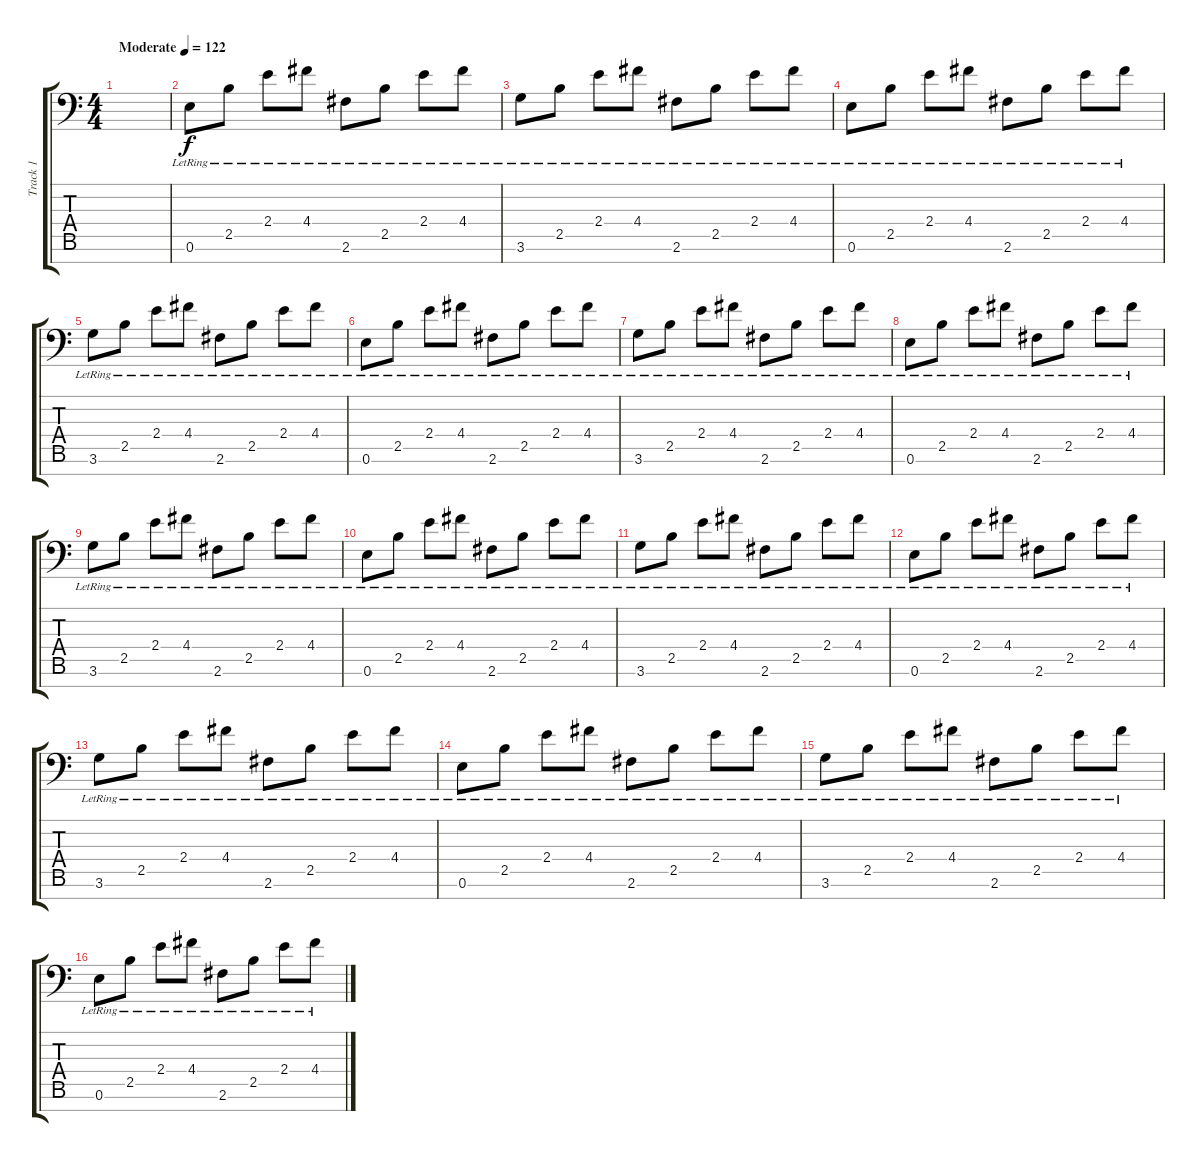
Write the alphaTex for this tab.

\track ("Track 1" "Track 1") {instrument acousticguitarsteel}
\staff {score tabs}
\tuning (E4 B3 G3 D3 A2 E2 A1) {hide}
\ts (4 4)
\tempo (122 "Moderate")
\clef f4
\ks c
|
0.6{lr}.8 2.5{lr}.8 2.4{lr}.8 4.4{lr}.8 2.6{lr}.8 2.5{lr}.8 2.4{lr}.8 4.4{lr}.8 |
3.6{lr}.8 2.5{lr}.8 2.4{lr}.8 4.4{lr}.8 2.6{lr}.8 2.5{lr}.8 2.4{lr}.8 4.4{lr}.8 |
0.6{lr}.8 2.5{lr}.8 2.4{lr}.8 4.4{lr}.8 2.6{lr}.8 2.5{lr}.8 2.4{lr}.8 4.4{lr}.8 |
3.6{lr}.8 2.5{lr}.8 2.4{lr}.8 4.4{lr}.8 2.6{lr}.8 2.5{lr}.8 2.4{lr}.8 4.4{lr}.8 |
0.6{lr}.8 2.5{lr}.8 2.4{lr}.8 4.4{lr}.8 2.6{lr}.8 2.5{lr}.8 2.4{lr}.8 4.4{lr}.8 |
3.6{lr}.8 2.5{lr}.8 2.4{lr}.8 4.4{lr}.8 2.6{lr}.8 2.5{lr}.8 2.4{lr}.8 4.4{lr}.8 |
0.6{lr}.8 2.5{lr}.8 2.4{lr}.8 4.4{lr}.8 2.6{lr}.8 2.5{lr}.8 2.4{lr}.8 4.4{lr}.8 |
3.6{lr}.8 2.5{lr}.8 2.4{lr}.8 4.4{lr}.8 2.6{lr}.8 2.5{lr}.8 2.4{lr}.8 4.4{lr}.8 |
0.6{lr}.8 2.5{lr}.8 2.4{lr}.8 4.4{lr}.8 2.6{lr}.8 2.5{lr}.8 2.4{lr}.8 4.4{lr}.8 |
3.6{lr}.8 2.5{lr}.8 2.4{lr}.8 4.4{lr}.8 2.6{lr}.8 2.5{lr}.8 2.4{lr}.8 4.4{lr}.8 |
0.6{lr}.8 2.5{lr}.8 2.4{lr}.8 4.4{lr}.8 2.6{lr}.8 2.5{lr}.8 2.4{lr}.8 4.4{lr}.8 |
3.6{lr}.8 2.5{lr}.8 2.4{lr}.8 4.4{lr}.8 2.6{lr}.8 2.5{lr}.8 2.4{lr}.8 4.4{lr}.8 |
0.6{lr}.8 2.5{lr}.8 2.4{lr}.8 4.4{lr}.8 2.6{lr}.8 2.5{lr}.8 2.4{lr}.8 4.4{lr}.8 |
3.6{lr}.8 2.5{lr}.8 2.4{lr}.8 4.4{lr}.8 2.6{lr}.8 2.5{lr}.8 2.4{lr}.8 4.4{lr}.8 |
0.6{lr}.8 2.5{lr}.8 2.4{lr}.8 4.4{lr}.8 2.6{lr}.8 2.5{lr}.8 2.4{lr}.8 4.4{lr}.8
